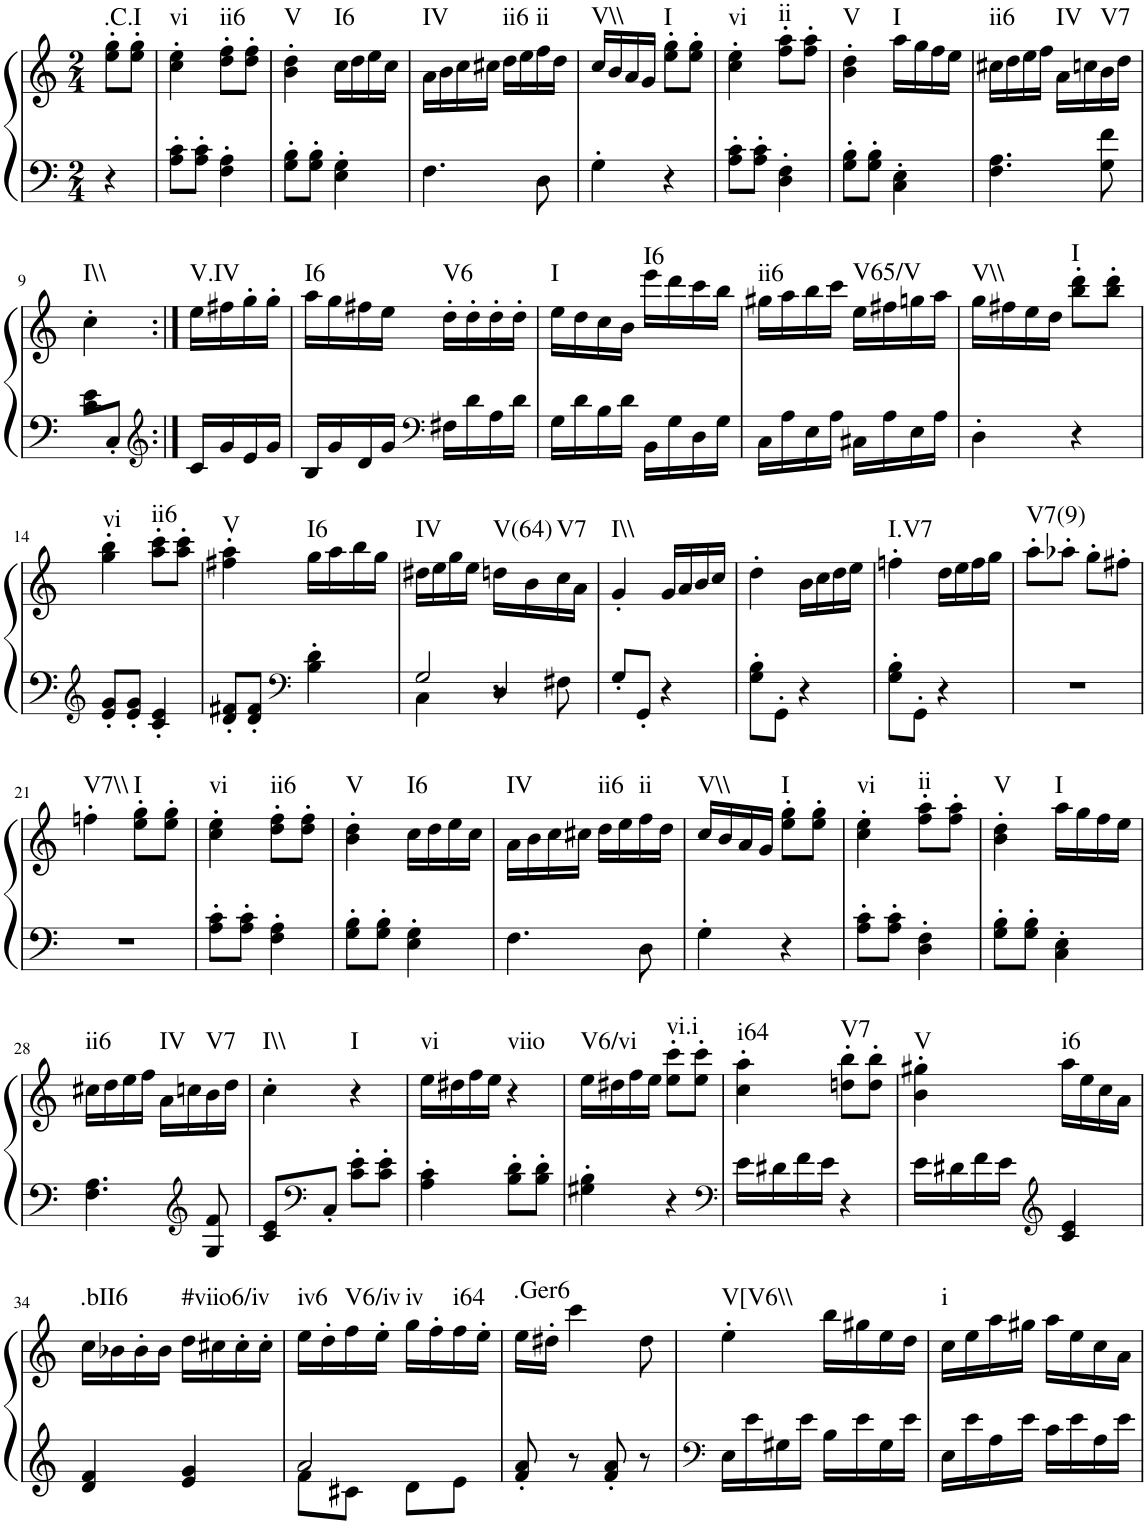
**kern	**kern	**harte
*part1	*part1	*part1
*staff2	*staff1	*
*I"Piano, Piano right	*	*
*I'Pno.	*	*
*clefF4	*clefG2	*
*k[]	*k[]	*
*M2/4	*M2/4	*
=1	=1	=1
!	!	!LO:H:kt=.C.I
4r	8ee\' 8gg\'L	N
.	8ee\' 8gg\'J	.
=2	=2	=2
!	!	!LO:H:kt=vi
8A\' 8c\'L	4cc\' 4ee\'	N
8A\' 8c\'J	.	.
!	!	!LO:H:kt=ii6
4F\' 4A\'	8dd\' 8ff\'L	N
.	8dd\' 8ff\'J	.
=3	=3	=3
!	!	!LO:H:kt=V
8G\' 8B\'L	4b\' 4dd\'	N
8G\' 8B\'J	.	.
!	!	!LO:H:kt=I6
4E\' 4G\'	16cc\LL	N
.	16dd\	.
.	16ee\	.
.	16cc\JJ	.
=4	=4	=4
!	!	!LO:H:kt=IV
4.F\	16a\LL	N
.	16b\	.
.	16cc\	.
.	16cc#X\JJ	.
!	!	!LO:H:kt=ii6
.	16dd\LL	N
.	16ee\	.
!	!	!LO:H:kt=ii
8D\	16ff\	N
.	16dd\JJ	.
=5	=5	=5
!	!	!LO:H:kt=V\\
4G'\	16cc/LL	N
.	16b/	.
.	16a/	.
.	16g/JJ	.
!	!	!LO:H:kt=I
4r	8ee\' 8gg\'L	N
.	8ee\' 8gg\'J	.
=6	=6	=6
!	!	!LO:H:kt=vi
8A\' 8c\'L	4cc\' 4ee\'	N
8A\' 8c\'J	.	.
!	!	!LO:H:kt=ii
4D\' 4F\'	8ff\' 8aa\'L	N
.	8ff\' 8aa\'J	.
=7	=7	=7
!	!	!LO:H:kt=V
8G\' 8B\'L	4b\' 4dd\'	N
8G\' 8B\'J	.	.
!	!	!LO:H:kt=I
4C\' 4E\'	16aa\LL	N
.	16gg\	.
.	16ff\	.
.	16ee\JJ	.
=8	=8	=8
!	!	!LO:H:kt=ii6
4.F\ 4.A\	16cc#X\LL	N
.	16dd\	.
.	16ee\	.
.	16ff\JJ	.
!	!	!LO:H:kt=IV
.	16a\LL	N
.	16ccn\	.
!	!	!LO:H:kt=V7
8G\ 8f\	16b\	N
.	16dd\JJ	.
!!LO:LB:g=z
==9	==9	==9
!	!	!LO:H:kt=I\\
8c\ 8e\L	4cc'\	N
8C'/J	.	.
*clefG2	*	*
!	!	!LO:H:kt=V.IV
16c/LL	16ee\LL	N
16g/	16ff#X\	.
16e/	16gg'\	.
16g/JJ	16gg'\JJ	.
=10	=10	=10
!	!	!LO:H:kt=I6
16B/LL	16aa\LL	N
16g/	16gg\	.
16d/	16ff#X\	.
16g/JJ	16ee\JJ	.
*clefF4	*	*
!	!	!LO:H:kt=V6
16F#X\LL	16dd'\LL	N
16d\	16dd'\	.
16A\	16dd'\	.
16d\JJ	16dd'\JJ	.
=11	=11	=11
!	!	!LO:H:kt=I
16G\LL	16ee\LL	N
16d\	16dd\	.
16B\	16cc\	.
16d\JJ	16b\JJ	.
!	!	!LO:H:kt=I6
16BB\LL	16eee\LL	N
16G\	16ddd\	.
16D\	16ccc\	.
16G\JJ	16bb\JJ	.
=12	=12	=12
!	!	!LO:H:kt=ii6
16C\LL	16gg#X\LL	N
16A\	16aa\	.
16E\	16bb\	.
16A\JJ	16ccc\JJ	.
!	!	!LO:H:kt=V65/V
16C#X\LL	16ee\LL	N
16A\	16ff#X\	.
16E\	16ggn\	.
16A\JJ	16aa\JJ	.
=13	=13	=13
!	!	!LO:H:kt=V\\
4D'\	16gg\LL	N
.	16ff#X\	.
.	16ee\	.
.	16dd\JJ	.
!	!	!LO:H:kt=I
4r	8bb\' 8ddd\'L	N
.	8bb\' 8ddd\'J	.
!!LO:LB:g=z
=14	=14	=14
*clefG2	*	*
!	!	!LO:H:kt=vi
8e/' 8g/'L	4gg\' 4bb\'	N
8e/' 8g/'J	.	.
!	!	!LO:H:kt=ii6
4c/' 4e/'	8aa\' 8ccc\'L	N
.	8aa\' 8ccc\'J	.
=15	=15	=15
!	!	!LO:H:kt=V
8d/' 8f#X/'L	4ff#X\' 4aa\'	N
8d/' 8f#/'J	.	.
*clefF4	*	*
!	!	!LO:H:kt=I6
4B\' 4d\'	16gg\LL	N
.	16aa\	.
.	16bb\	.
.	16gg\JJ	.
=16	=16	=16
*^	*	*
*	*^	*	*
!	!	!	!	!LO:H:kt=IV
2G/	4C\	4ryy	16dd#X\LL	N
.	.	.	16ee\	.
.	.	.	16gg\	.
.	.	.	16ee\JJ	.
!	!	!	!	!LO:H:kt=V(64)
.	8r	4D/	16ddn\LL	N
.	.	.	16b\	.
!	!	!	!	!LO:H:kt=V7
.	8F#X\	.	16cc\	N
.	.	.	16a\JJ	.
*v	*v	*v	*	*
=17	=17	=17
!	!	!LO:H:kt=I\\
8G'/L	4g'/	N
8GG'/J	.	.
4r	16g/LL	.
.	16a/	.
.	16b/	.
.	16cc/JJ	.
=18	=18	=18
8G\' 8B\'L	4dd'\	.
8GG'\J	.	.
4r	16b\LL	.
.	16cc\	.
.	16dd\	.
.	16ee\JJ	.
=19	=19	=19
!	!	!LO:H:kt=I.V7
8G\' 8B\'L	4ffn'\	N
8GG'\J	.	.
4r	16dd\LL	.
.	16ee\	.
.	16ff\	.
.	16gg\JJ	.
=20	=20	=20
!	!	!LO:H:kt=V7(9)
2r	8aa'\L	N
.	8aa-X'\J	.
.	8gg'\L	.
.	8ff#X'\J	.
!!LO:LB:g=z
=21	=21	=21
!	!	!LO:H:kt=V7\\
2r	4ffn'\	N
!	!	!LO:H:kt=I
.	8ee\' 8gg\'L	N
.	8ee\' 8gg\'J	.
=22	=22	=22
!	!	!LO:H:kt=vi
8A\' 8c\'L	4cc\' 4ee\'	N
8A\' 8c\'J	.	.
!	!	!LO:H:kt=ii6
4F\' 4A\'	8dd\' 8ff\'L	N
.	8dd\' 8ff\'J	.
=23	=23	=23
!	!	!LO:H:kt=V
8G\' 8B\'L	4b\' 4dd\'	N
8G\' 8B\'J	.	.
!	!	!LO:H:kt=I6
4E\' 4G\'	16cc\LL	N
.	16dd\	.
.	16ee\	.
.	16cc\JJ	.
=24	=24	=24
!	!	!LO:H:kt=IV
4.F\	16a\LL	N
.	16b\	.
.	16cc\	.
.	16cc#X\JJ	.
!	!	!LO:H:kt=ii6
.	16dd\LL	N
.	16ee\	.
!	!	!LO:H:kt=ii
8D\	16ff\	N
.	16dd\JJ	.
=25	=25	=25
!	!	!LO:H:kt=V\\
4G'\	16cc/LL	N
.	16b/	.
.	16a/	.
.	16g/JJ	.
!	!	!LO:H:kt=I
4r	8ee\' 8gg\'L	N
.	8ee\' 8gg\'J	.
=26	=26	=26
!	!	!LO:H:kt=vi
8A\' 8c\'L	4cc\' 4ee\'	N
8A\' 8c\'J	.	.
!	!	!LO:H:kt=ii
4D\' 4F\'	8ff\' 8aa\'L	N
.	8ff\' 8aa\'J	.
=27	=27	=27
!	!	!LO:H:kt=V
8G\' 8B\'L	4b\' 4dd\'	N
8G\' 8B\'J	.	.
!	!	!LO:H:kt=I
4C\' 4E\'	16aa\LL	N
.	16gg\	.
.	16ff\	.
.	16ee\JJ	.
!!LO:LB:g=z
=28	=28	=28
!	!	!LO:H:kt=ii6
4.F\ 4.A\	16cc#X\LL	N
.	16dd\	.
.	16ee\	.
.	16ff\JJ	.
!	!	!LO:H:kt=IV
.	16a\LL	N
.	16ccn\	.
*clefG2	*	*
!	!	!LO:H:kt=V7
8G/ 8f/	16b\	N
.	16dd\JJ	.
=29	=29	=29
!	!	!LO:H:kt=I\\
8c/ 8e/L	4cc'\	N
*clefF4	*	*
8C'/J	.	.
!	!	!LO:H:kt=I
8c\' 8e\'L	4r	N
8c\' 8e\'J	.	.
=30	=30	=30
!	!	!LO:H:kt=vi
4A\' 4c\'	16ee\LL	N
.	16dd#X\	.
.	16ff\	.
.	16ee\JJ	.
!	!	!LO:H:kt=viio
8B\' 8d\'L	4r	N
8B\' 8d\'J	.	.
=31	=31	=31
!	!	!LO:H:kt=V6/vi
4G#X\' 4B\'	16ee\LL	N
.	16dd#X\	.
.	16ff\	.
.	16ee\JJ	.
!	!	!LO:H:kt=vi.i
4r	8ee\' 8ccc\'L	N
.	8ee\' 8ccc\'J	.
=32	=32	=32
*clefF4	*	*
!	!	!LO:H:kt=i64
16e\LL	4cc\' 4aa\'	N
16d#X\	.	.
16f\	.	.
16e\JJ	.	.
!	!	!LO:H:kt=V7
4r	8ddn\' 8bb\'L	N
.	8dd\' 8bb\'J	.
=33	=33	=33
!	!	!LO:H:kt=V
16e\LL	4b\' 4gg#X\'	N
16d#X\	.	.
16f\	.	.
16e\JJ	.	.
*clefG2	*	*
!	!	!LO:H:kt=i6
4c/ 4e/	16aa\LL	N
.	16ee\	.
.	16cc\	.
.	16a\JJ	.
!!LO:LB:g=z
=34	=34	=34
!	!	!LO:H:kt=.bII6
4d/ 4f/	16cc\LL	N
.	16b-X\	.
.	16b-'\	.
.	16b-\JJ	.
!	!	!LO:H:kt=#viio6/iv
4e/ 4g/	16dd\LL	N
.	16cc#X\	.
.	16cc#'\	.
.	16cc#'\JJ	.
=35	=35	=35
*^	*	*
!	!	!	!LO:H:kt=iv6
2a/	8f\L	16ee\LL	N
.	.	16dd'\	.
!	!	!	!LO:H:kt=V6/iv
.	8c#X\J	16ff\	N
.	.	16ee'\JJ	.
!	!	!	!LO:H:kt=iv
.	8d\L	16gg\LL	N
.	.	16ff'\	.
!	!	!	!LO:H:kt=i64
.	8e\J	16ff\	N
.	.	16ee'\JJ	.
*v	*v	*	*
=36	=36	=36
!	!	!LO:H:kt=.Ger6
8f/' 8a/'	16ee\LL	N
.	16dd#X'\JJ	.
8r	4ccc\	.
8f/' 8a/'	.	.
8r	8dd#\	.
=37	=37	=37
*clefF4	*	*
!	!	!LO:H:kt=V[V6\\
16E\LL	4ee'\	N
16e\	.	.
16G#X\	.	.
16e\JJ	.	.
16B\LL	16bb\LL	.
16e\	16gg#X\	.
16G#\	16ee\	.
16e\JJ	16dd\JJ	.
=38	=38	=38
!	!	!LO:H:kt=i
16E\LL	16cc\LL	N
16e\	16ee\	.
16A\	16aa\	.
16e\JJ	16gg#X\JJ	.
16c\LL	16aa\LL	.
16e\	16ee\	.
16A\	16cc\	.
16e\JJ	16a\JJ	.
=	=	=
*-	*-	*-
